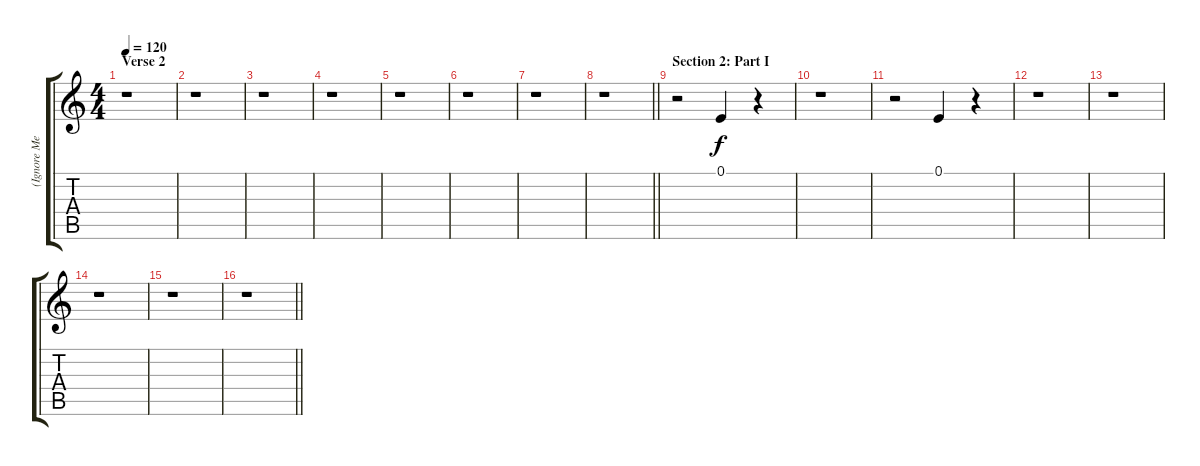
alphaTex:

\track ("(Ignore Me)" "(Ignore Me") {instrument reversecymbal}
\staff {score tabs}
\tuning (E4 B3 G3 D3 A2 E2) {hide}
\ts (4 4)
\section ("" "Verse 2")
\tempo 120
\clef g2
\ks c
r.1{dy f} |
r.1 |
r.1 |
r.1 |
r.1 |
r.1 |
r.1 |
\barLineRight lightlight
r.1 |
\section ("" "Section 2: Part I")
r.2 0.1.4 r.4 |
r.1 |
r.2 0.1.4 r.4 |
r.1 |
r.1 |
r.1 |
r.1 |
\barLineRight lightlight
r.1
